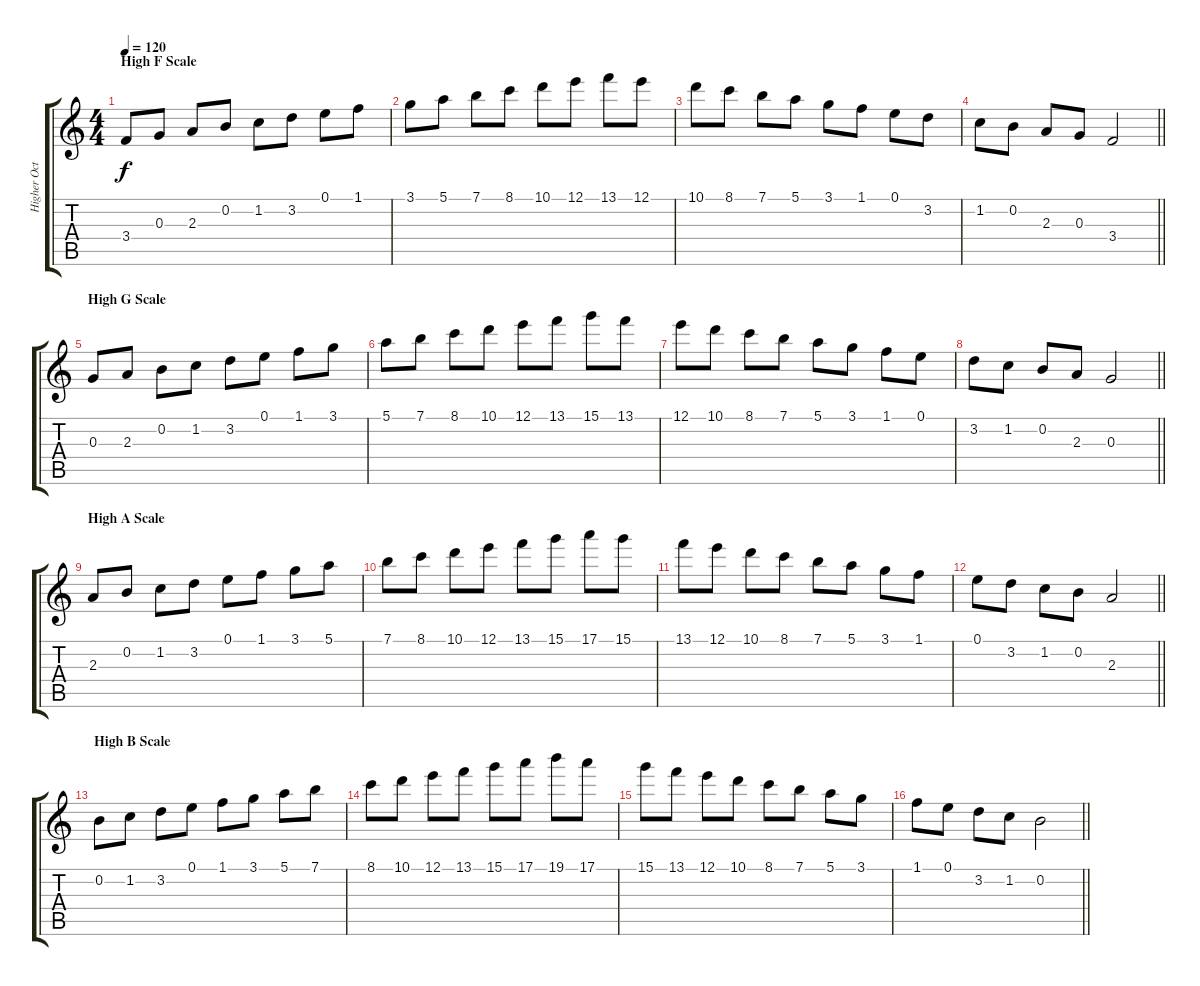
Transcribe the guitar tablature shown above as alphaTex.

\track ("Higher Octave" "Higher Oct") {instrument acousticguitarsteel}
\staff {score tabs}
\tuning (E4 B3 G3 D3 A2 E2) {hide}
\ts (4 4)
\section ("" "High F Scale")
\tempo 120
\clef g2
\ks c
3.4.8{dy f} 0.3.8 2.3.8 0.2.8 1.2.8 3.2.8 0.1.8 1.1.8 |
3.1.8 5.1.8 7.1.8 8.1.8 10.1.8 12.1.8 13.1.8 12.1.8 |
10.1.8 8.1.8 7.1.8 5.1.8 3.1.8 1.1.8 0.1.8 3.2.8 |
\barLineRight lightlight
1.2.8 0.2.8 2.3.8 0.3.8 3.4.2 |
\section ("" "High G Scale")
0.3.8 2.3.8 0.2.8 1.2.8 3.2.8 0.1.8 1.1.8 3.1.8 |
5.1.8 7.1.8 8.1.8 10.1.8 12.1.8 13.1.8 15.1.8 13.1.8 |
12.1.8 10.1.8 8.1.8 7.1.8 5.1.8 3.1.8 1.1.8 0.1.8 |
\barLineRight lightlight
3.2.8 1.2.8 0.2.8 2.3.8 0.3.2 |
\section ("" "High A Scale")
2.3.8 0.2.8 1.2.8 3.2.8 0.1.8 1.1.8 3.1.8 5.1.8 |
7.1.8 8.1.8 10.1.8 12.1.8 13.1.8 15.1.8 17.1.8 15.1.8 |
13.1.8 12.1.8 10.1.8 8.1.8 7.1.8 5.1.8 3.1.8 1.1.8 |
\barLineRight lightlight
0.1.8 3.2.8 1.2.8 0.2.8 2.3.2 |
\section ("" "High B Scale")
0.2.8 1.2.8 3.2.8 0.1.8 1.1.8 3.1.8 5.1.8 7.1.8 |
8.1.8 10.1.8 12.1.8 13.1.8 15.1.8 17.1.8 19.1.8 17.1.8 |
15.1.8 13.1.8 12.1.8 10.1.8 8.1.8 7.1.8 5.1.8 3.1.8 |
\barLineRight lightlight
1.1.8 0.1.8 3.2.8 1.2.8 0.2.2
